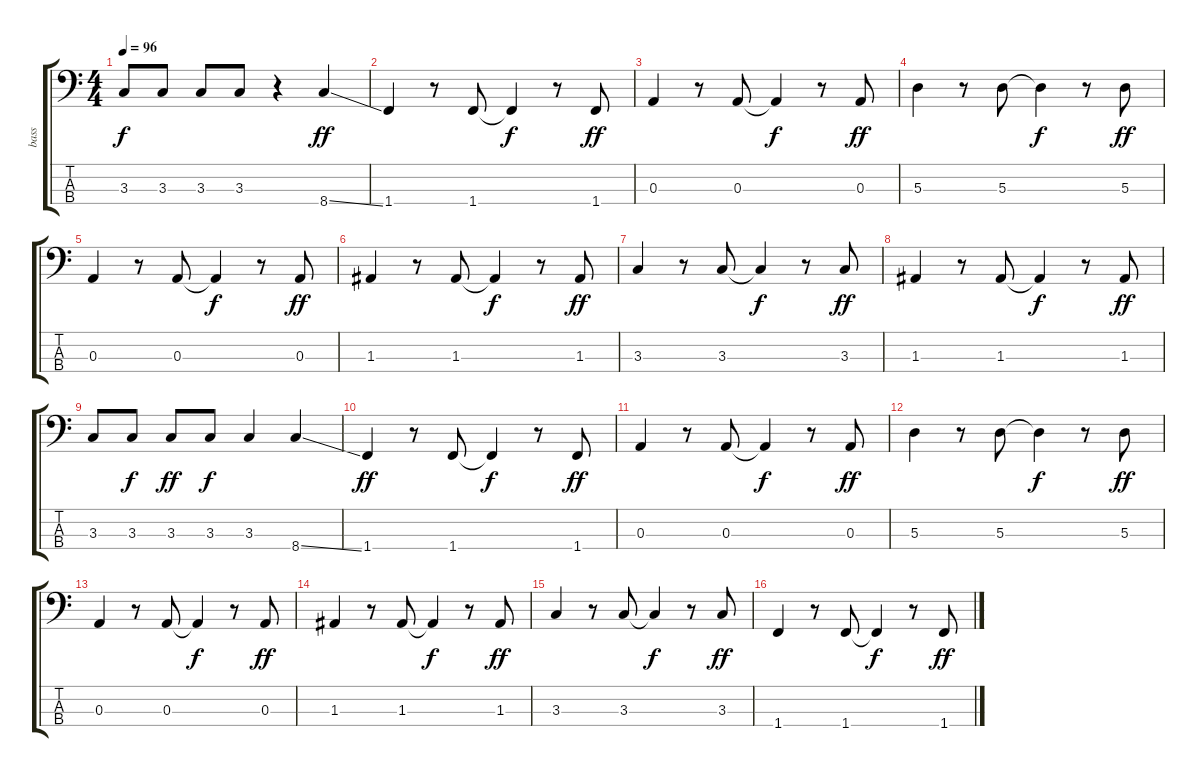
\track ("bass" "bass") {instrument electricbassfinger}
\staff {score tabs}
\tuning (G2 D2 A1 E1) {hide}
\ts (4 4)
\tempo 96
\clef f4
\ks c
3.3.8{dy f} 3.3.8 3.3.8 3.3.8 r.4 8.4{ss}.4{dy ff} |
1.4.4 r.8 1.4.8 1.4{t}.4{dy f} r.8 1.4.8{dy ff} |
0.3.4 r.8 0.3.8 0.3{t}.4{dy f} r.8 0.3.8{dy ff} |
5.3.4 r.8 5.3.8 5.3{t}.4{dy f} r.8 5.3.8{dy ff} |
0.3.4 r.8 0.3.8 0.3{t}.4{dy f} r.8 0.3.8{dy ff} |
1.3.4 r.8 1.3.8 1.3{t}.4{dy f} r.8 1.3.8{dy ff} |
3.3.4 r.8 3.3.8 3.3{t}.4{dy f} r.8 3.3.8{dy ff} |
1.3.4 r.8 1.3.8 1.3{t}.4{dy f} r.8 1.3.8{dy ff} |
3.3.8 3.3.8{dy f} 3.3.8{dy ff} 3.3.8{dy f} 3.3.4 8.4{ss}.4 |
1.4.4{dy ff} r.8 1.4.8 1.4{t}.4{dy f} r.8 1.4.8{dy ff} |
0.3.4 r.8 0.3.8 0.3{t}.4{dy f} r.8 0.3.8{dy ff} |
5.3.4 r.8 5.3.8 5.3{t}.4{dy f} r.8 5.3.8{dy ff} |
0.3.4 r.8 0.3.8 0.3{t}.4{dy f} r.8 0.3.8{dy ff} |
1.3.4 r.8 1.3.8 1.3{t}.4{dy f} r.8 1.3.8{dy ff} |
3.3.4 r.8 3.3.8 3.3{t}.4{dy f} r.8 3.3.8{dy ff} |
1.4.4 r.8 1.4.8 1.4{t}.4{dy f} r.8 1.4.8{dy ff}
